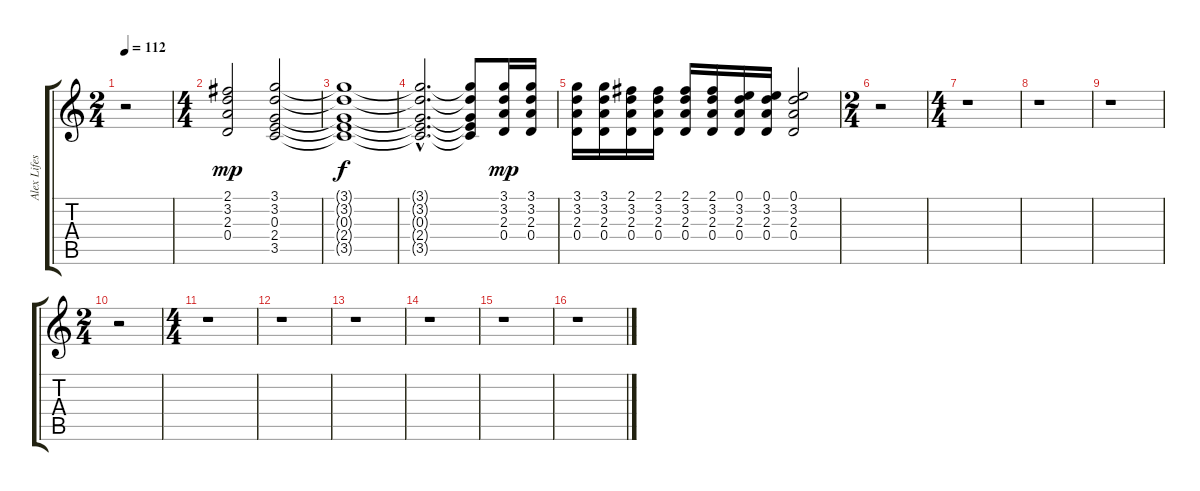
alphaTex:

\track ("Alex Lifeson" "Alex Lifes") {instrument overdrivenguitar}
\staff {score tabs}
\tuning (E4 B3 G3 D3 A2 E2) {hide}
\ts (2 4)
\tempo 112
\clef g2
\ks c
r.2{dy mp} |
\ts (4 4)
(2.1 3.2 2.3 0.4).2 (3.1 3.2 0.3 2.4 3.5).2 |
(3.1{t} 3.2{t} 0.3{t} 2.4{t} 3.5{t}).1{dy f} |
(3.1{hac t} 3.2{hac t} 0.3{hac t} 2.4{hac t} 3.5{hac t}).2{d} (3.1{t} 3.2{t} 0.3{t} 2.4{t} 3.5{t}).8 (3.1 3.2 2.3 0.4).16{dy mp} (3.1 3.2 2.3 0.4).16 |
(3.1 3.2 2.3 0.4).16 (3.1 3.2 2.3 0.4).16 (2.1 3.2 2.3 0.4).16 (2.1 3.2 2.3 0.4).16 (2.1 3.2 2.3 0.4).16 (2.1 3.2 2.3 0.4).16 (0.1 3.2 2.3 0.4).16 (0.1 3.2 2.3 0.4).16 (0.1 3.2 2.3 0.4).2 |
\ts (2 4)
r.2 |
\ts (4 4)
r.1 |
r.1 |
r.1 |
\ts (2 4)
r.2 |
\ts (4 4)
r.1 |
r.1 |
r.1 |
r.1 |
r.1 |
r.1
